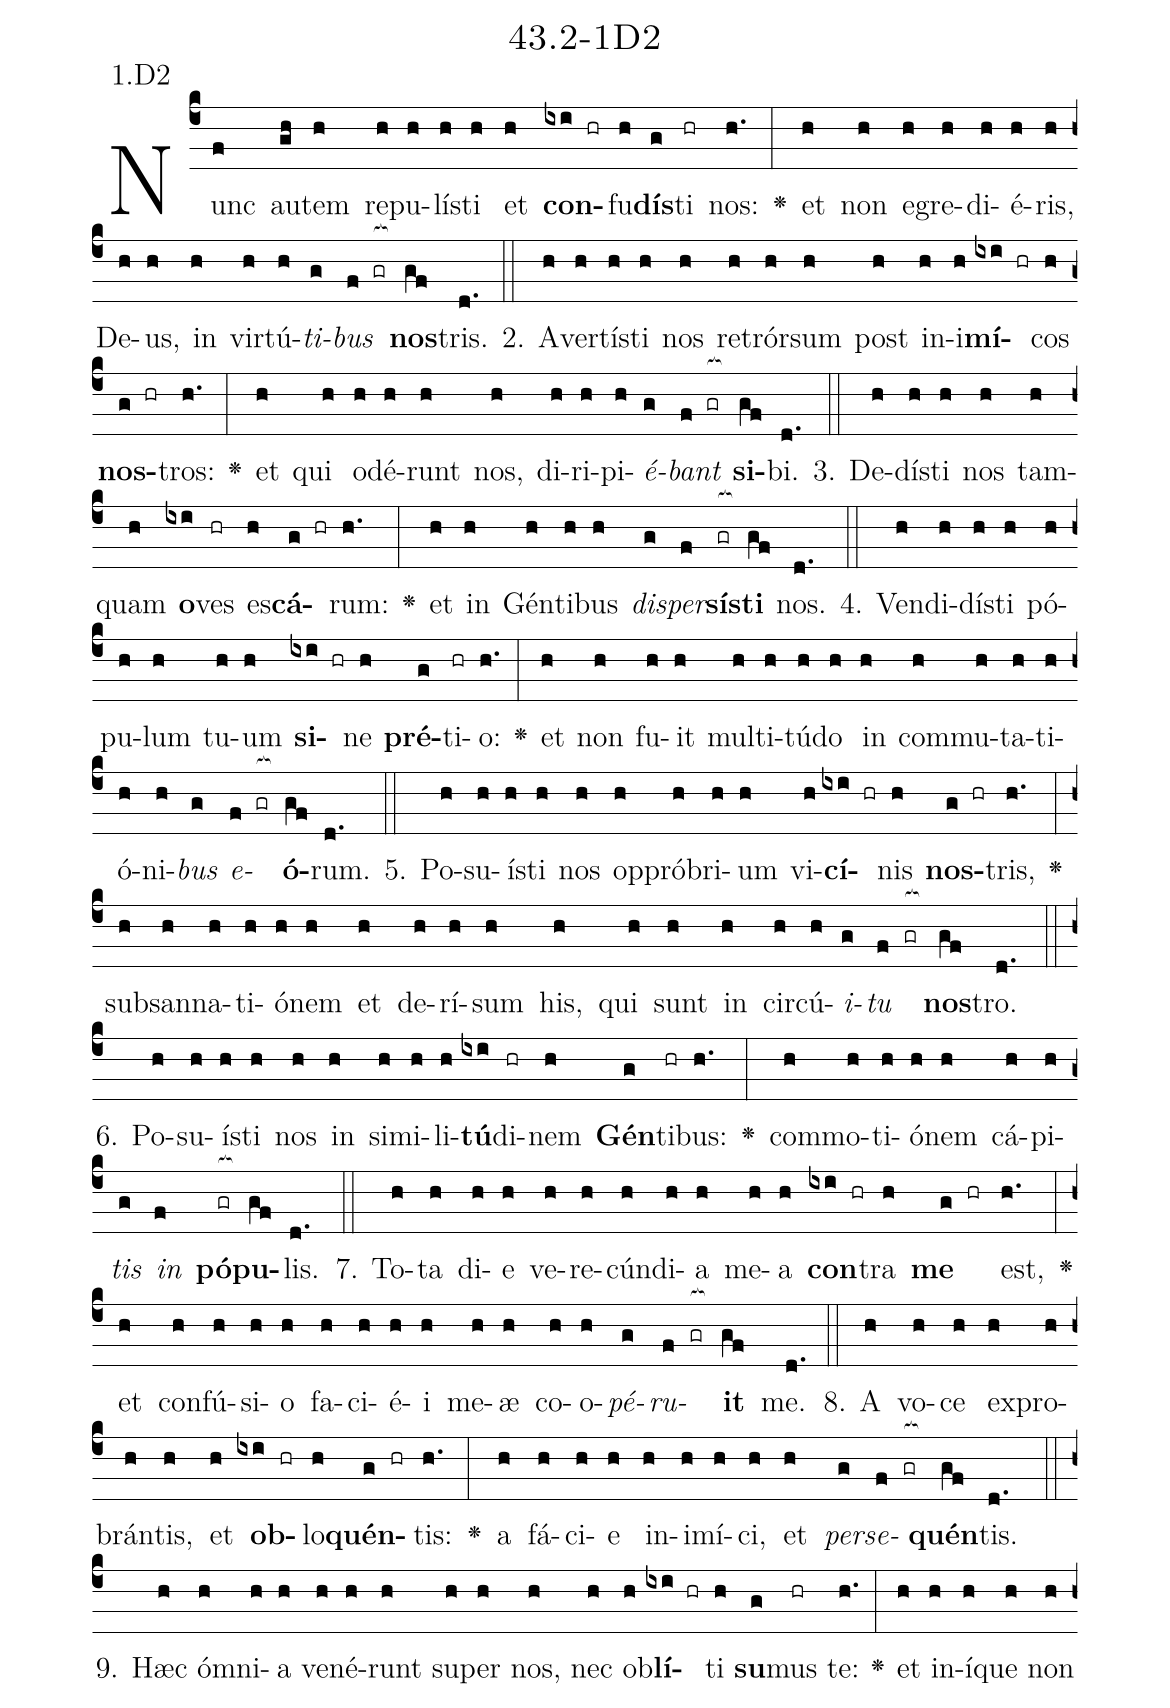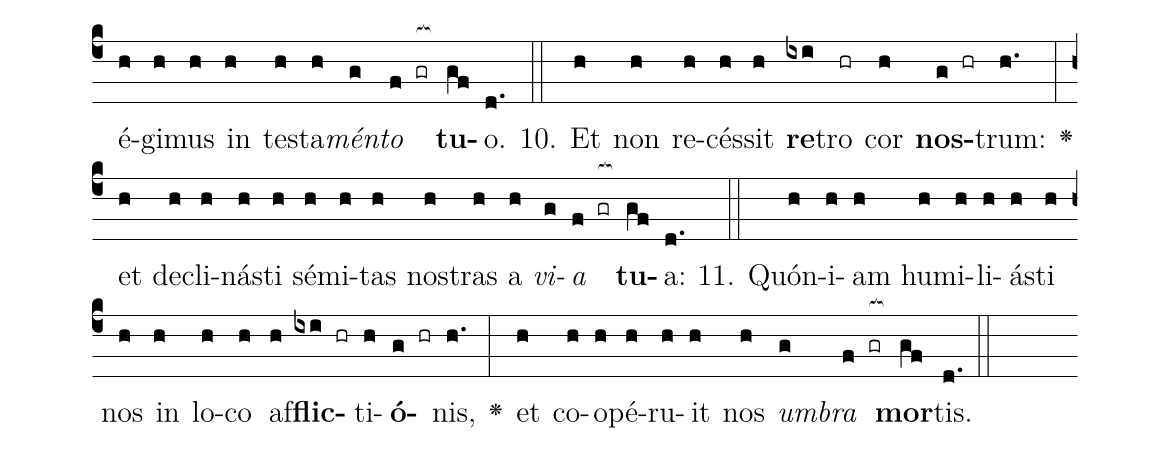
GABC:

name: 43.2-1D2;
annotation: 1.D2;
%%
(c4)Nunc(f) au(gh)tem(h) re(h)pu(h)lís(h)ti(h) et(h) <b>con</b>(ixi hr)fu(h)<b>dís</b>(g)ti(hr) nos:(h.) <v>\greheightstar</v>(:) et(h) non(h) e(h)gre(h)di(h)é(h)ris,(h) De(h)us,(h) in(h) vir(h)tú(h)<i>ti</i>(g)<i>bus</i>(f gr[ocb:1{]) <b>nos</b>(gf[ocb:0}])tris.(d.) (::)
2. A(h)ver(h)tís(h)ti(h) nos(h) re(h)trór(h)sum(h) post(h) in(h)i(h)<b>mí</b>(ixi hr)cos(h) <b>nos</b>(g hr)tros:(h.) <v>\greheightstar</v>(:) et(h) qui(h) o(h)dé(h)runt(h) nos,(h) di(h)ri(h)pi(h)<i>é</i>(g)<i>bant</i>(f gr[ocb:1{]) <b>si</b>(gf[ocb:0}])bi.(d.) (::)
3. De(h)dís(h)ti(h) nos(h) tam(h)quam(h) <b>o</b>(ixi)ves(hr) es(h)<b>cá</b>(g hr)rum:(h.) <v>\greheightstar</v>(:) et(h) in(h) Gén(h)ti(h)bus(h) <i>di</i>(g)<i>sper</i>(f)<b>sís</b>(gr[ocb:1{])<b>ti</b>(gf[ocb:0}]) nos.(d.) (::)
4. Ven(h)di(h)dís(h)ti(h) pó(h)pu(h)lum(h) tu(h)um(h) <b>si</b>(ixi hr)ne(h) <b>pré</b>(g)ti(hr)o:(h.) <v>\greheightstar</v>(:) et(h) non(h) fu(h)it(h) mul(h)ti(h)tú(h)do(h) in(h) com(h)mu(h)ta(h)ti(h)ó(h)ni(h)<i>bus</i>(g) <i>e</i>(f gr[ocb:1{])<b>ó</b>(gf[ocb:0}])rum.(d.) (::)
5. Po(h)su(h)ís(h)ti(h) nos(h) op(h)pró(h)bri(h)um(h) vi(h)<b>cí</b>(ixi hr)nis(h) <b>nos</b>(g hr)tris,(h.) <v>\greheightstar</v>(:) sub(h)san(h)na(h)ti(h)ó(h)nem(h) et(h) de(h)rí(h)sum(h) his,(h) qui(h) sunt(h) in(h) cir(h)cú(h)<i>i</i>(g)<i>tu</i>(f gr[ocb:1{]) <b>nos</b>(gf[ocb:0}])tro.(d.) (::)
6. Po(h)su(h)ís(h)ti(h) nos(h) in(h) si(h)mi(h)li(h)<b>tú</b>(ixi)di(hr)nem(h) <b>Gén</b>(g)ti(hr)bus:(h.) <v>\greheightstar</v>(:) com(h)mo(h)ti(h)ó(h)nem(h) cá(h)pi(h)<i>tis</i>(g) <i>in</i>(f) <b>pó</b>(gr[ocb:1{])<b>pu</b>(gf[ocb:0}])lis.(d.) (::)
7. To(h)ta(h) di(h)e(h) ve(h)re(h)cún(h)di(h)a(h) me(h)a(h) <b>con</b>(ixi hr)tra(h) <b>me</b>(g hr) est,(h.) <v>\greheightstar</v>(:) et(h) con(h)fú(h)si(h)o(h) fa(h)ci(h)é(h)i(h) me(h)æ(h) co(h)o(h)<i>pé</i>(g)<i>ru</i>(f gr[ocb:1{])<b>it</b>(gf[ocb:0}]) me.(d.) (::)
8. A(h) vo(h)ce(h) ex(h)pro(h)brán(h)tis,(h) et(h) <b>ob</b>(ixi hr)lo(h)<b>quén</b>(g hr)tis:(h.) <v>\greheightstar</v>(:) a(h) fá(h)ci(h)e(h) in(h)i(h)mí(h)ci,(h) et(h) <i>per</i>(g)<i>se</i>(f gr[ocb:1{])<b>quén</b>(gf[ocb:0}])tis.(d.) (::)
9. Hæc(h) óm(h)ni(h)a(h) ve(h)né(h)runt(h) su(h)per(h) nos,(h) nec(h) ob(h)<b>lí</b>(ixi hr)ti(h) <b>su</b>(g)mus(hr) te:(h.) <v>\greheightstar</v>(:) et(h) in(h)í(h)que(h) non(h) é(h)gi(h)mus(h) in(h) tes(h)ta(h)<i>mén</i>(g)<i>to</i>(f gr[ocb:1{]) <b>tu</b>(gf[ocb:0}])o.(d.) (::)
10. Et(h) non(h) re(h)cés(h)sit(h) <b>re</b>(ixi)tro(hr) cor(h) <b>nos</b>(g hr)trum:(h.) <v>\greheightstar</v>(:) et(h) de(h)cli(h)nás(h)ti(h) sé(h)mi(h)tas(h) nos(h)tras(h) a(h) <i>vi</i>(g)<i>a</i>(f gr[ocb:1{]) <b>tu</b>(gf[ocb:0}])a:(d.) (::)
11. Quón(h)i(h)am(h) hu(h)mi(h)li(h)ás(h)ti(h) nos(h) in(h) lo(h)co(h) af(h)<b>flic</b>(ixi hr)ti(h)<b>ó</b>(g hr)nis,(h.) <v>\greheightstar</v>(:) et(h) co(h)o(h)pé(h)ru(h)it(h) nos(h) <i>um</i>(g)<i>bra</i>(f gr[ocb:1{]) <b>mor</b>(gf[ocb:0}])tis.(d.) (::)
